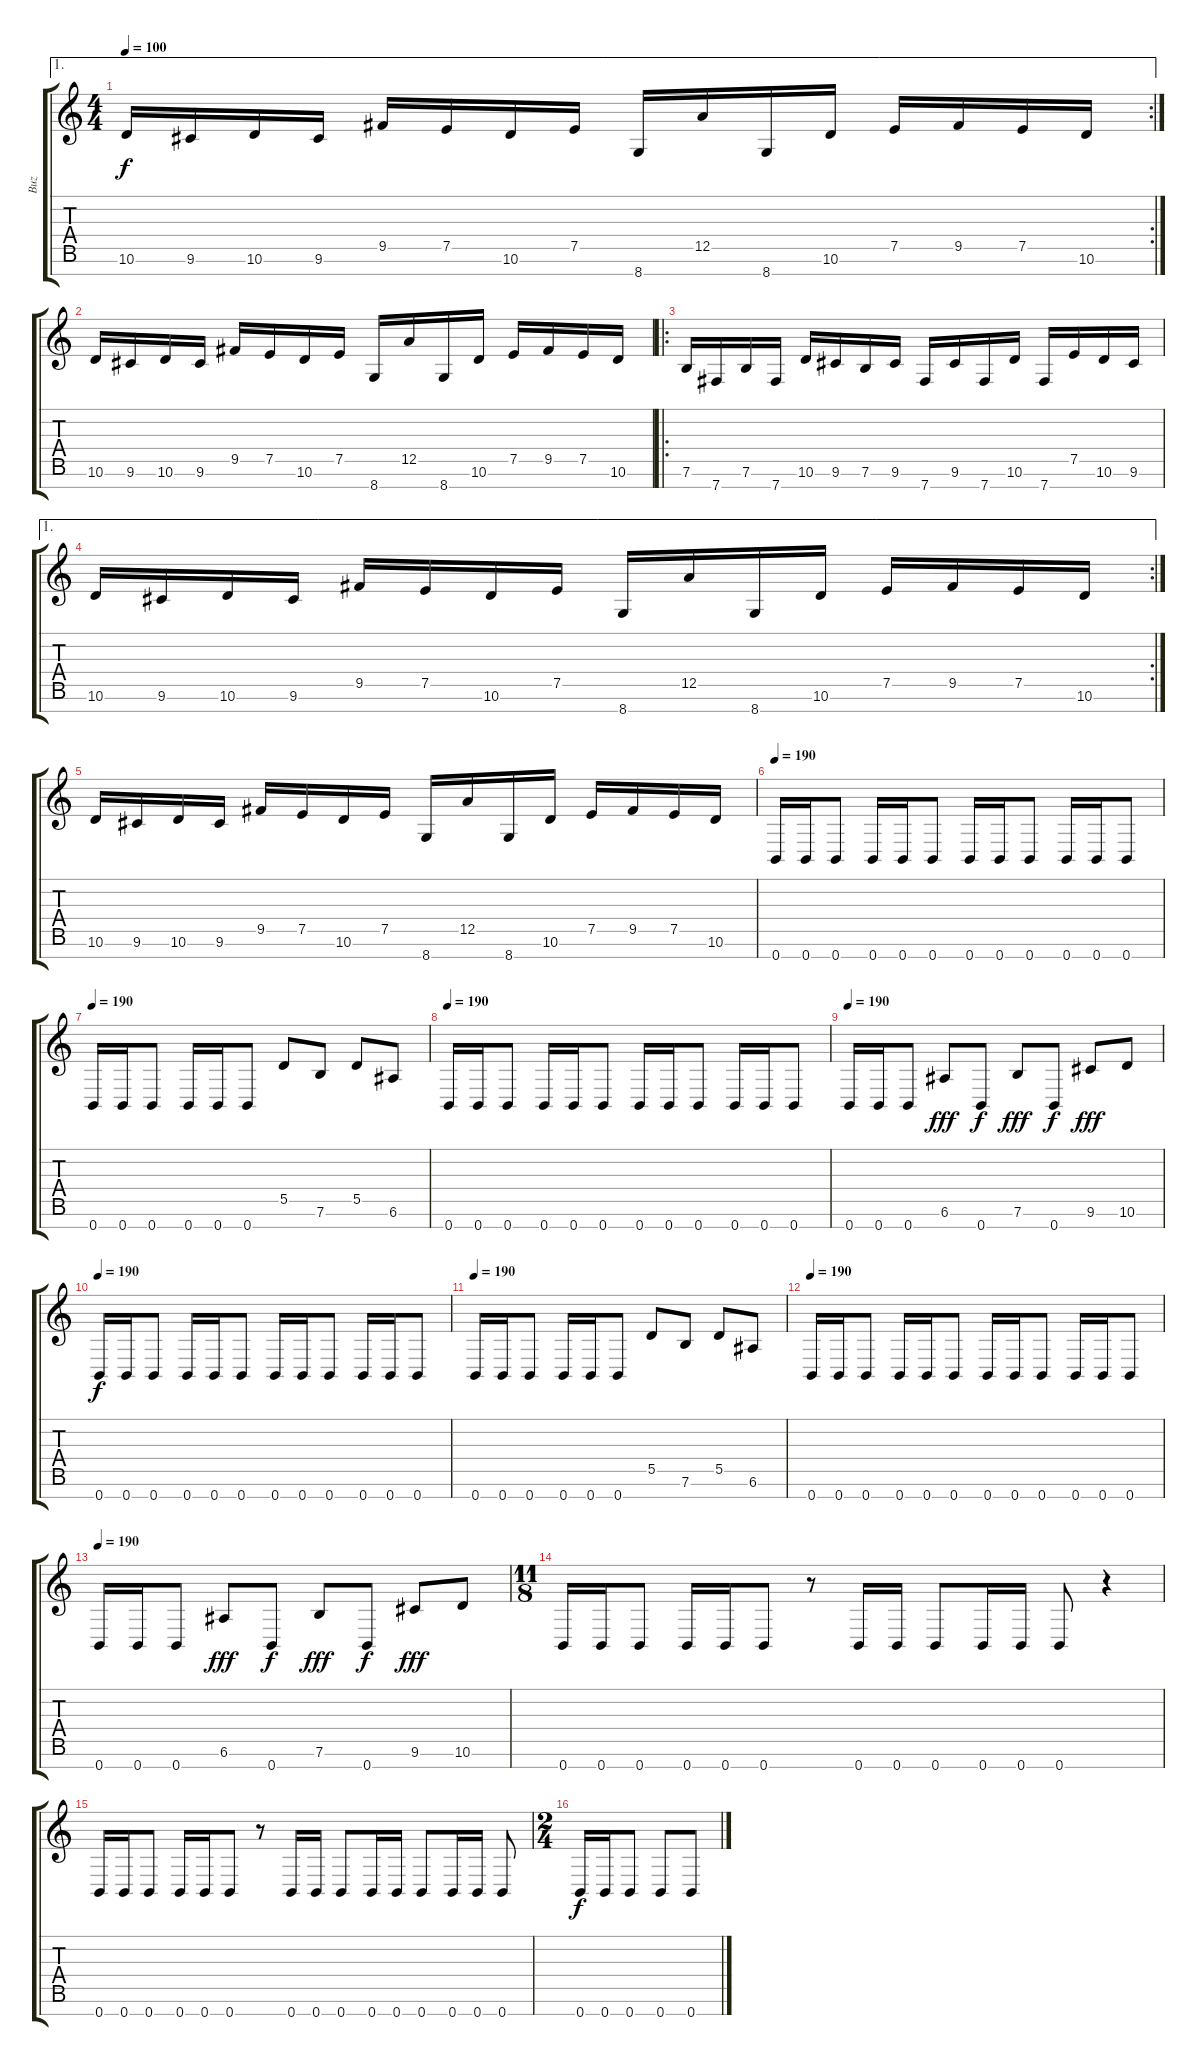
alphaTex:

\track ("Buz" "Buz") {instrument distortionguitar}
\staff {score tabs}
\tuning (E4 B3 G3 D3 A2 E2 B1) {hide}
\ae 1
\rc 2
\ts (4 4)
\tempo 100
\clef g2
\ks c
10.6.16{dy f} 9.6.16 10.6.16 9.6.16 9.5.16 7.5.16 10.6.16 7.5.16 8.7.16 12.5.16 8.7.16 10.6.16 7.5.16 9.5.16 7.5.16 10.6.16 |
10.6.16 9.6.16 10.6.16 9.6.16 9.5.16 7.5.16 10.6.16 7.5.16 8.7.16 12.5.16 8.7.16 10.6.16 7.5.16 9.5.16 7.5.16 10.6.16 |
\ro
7.6.16 7.7.16 7.6.16 7.7.16 10.6.16 9.6.16 7.6.16 9.6.16 7.7.16 9.6.16 7.7.16 10.6.16 7.7.16 7.5.16 10.6.16 9.6.16 |
\ae 1
\rc 2
10.6.16 9.6.16 10.6.16 9.6.16 9.5.16 7.5.16 10.6.16 7.5.16 8.7.16 12.5.16 8.7.16 10.6.16 7.5.16 9.5.16 7.5.16 10.6.16 |
10.6.16 9.6.16 10.6.16 9.6.16 9.5.16 7.5.16 10.6.16 7.5.16 8.7.16 12.5.16 8.7.16 10.6.16 7.5.16 9.5.16 7.5.16 10.6.16 |
\tempo 190
0.7.16 0.7.16 0.7.8 0.7.16 0.7.16 0.7.8 0.7.16 0.7.16 0.7.8 0.7.16 0.7.16 0.7.8 |
\tempo 190
0.7.16 0.7.16 0.7.8 0.7.16 0.7.16 0.7.8 5.5.8 7.6.8 5.5.8 6.6.8 |
\tempo 190
0.7.16 0.7.16 0.7.8 0.7.16 0.7.16 0.7.8 0.7.16 0.7.16 0.7.8 0.7.16 0.7.16 0.7.8 |
\tempo 190
0.7.16 0.7.16 0.7.8 6.6.8{dy fff} 0.7.8{dy f} 7.6.8{dy fff} 0.7.8{dy f} 9.6.8{dy fff} 10.6.8 |
\tempo 190
0.7.16{dy f} 0.7.16 0.7.8 0.7.16 0.7.16 0.7.8 0.7.16 0.7.16 0.7.8 0.7.16 0.7.16 0.7.8 |
\tempo 190
0.7.16 0.7.16 0.7.8 0.7.16 0.7.16 0.7.8 5.5.8 7.6.8 5.5.8 6.6.8 |
\tempo 190
0.7.16 0.7.16 0.7.8 0.7.16 0.7.16 0.7.8 0.7.16 0.7.16 0.7.8 0.7.16 0.7.16 0.7.8 |
\tempo 190
0.7.16 0.7.16 0.7.8 6.6.8{dy fff} 0.7.8{dy f} 7.6.8{dy fff} 0.7.8{dy f} 9.6.8{dy fff} 10.6.8 |
\ts (11 8)
0.7.16 0.7.16 0.7.8 0.7.16 0.7.16 0.7.8 r.8 0.7.16 0.7.16 0.7.8 0.7.16 0.7.16 0.7.8 r.4 |
0.7.16 0.7.16 0.7.8 0.7.16 0.7.16 0.7.8 r.8 0.7.16 0.7.16 0.7.8 0.7.16 0.7.16 0.7.8 0.7.16 0.7.16 0.7.8 |
\ts (2 4)
0.7.16{dy f} 0.7.16 0.7.8 0.7.8 0.7.8
